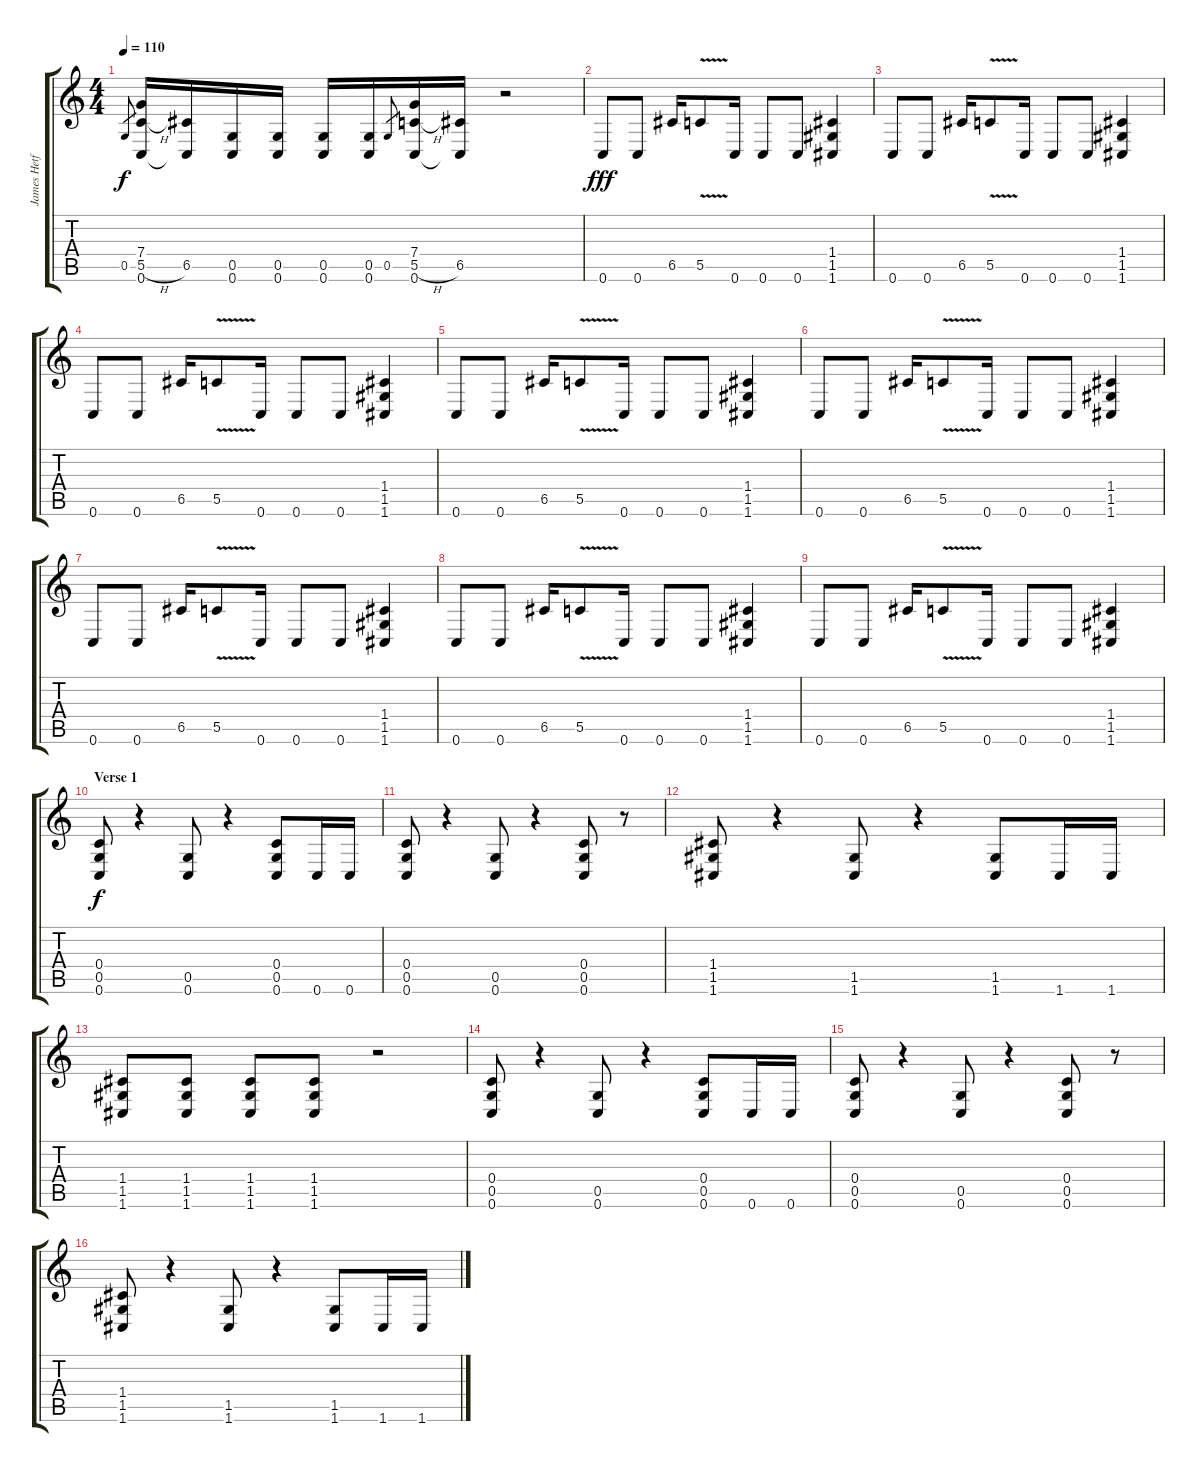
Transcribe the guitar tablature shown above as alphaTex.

\track ("James Hetfield" "James Hetf") {instrument distortionguitar}
\staff {score tabs}
\tuning (D4 A3 F3 C3 G2 C2) {hide}
\ts (4 4)
\tempo 110
\clef g2
\ks c
0.5.8{gr dy f} (7.4 5.5{h} 0.6).16 (6.5 0.6{t}).16 (0.5 0.6).16 (0.5 0.6).16 (0.5 0.6).16 (0.5 0.6).16 0.5.8{gr} (7.4 5.5{h} 0.6).16 (6.5 0.6{t}).16 r.2 |
0.6.8{dy fff} 0.6.8 6.5.16 5.5{v}.8 0.6.16 0.6.8 0.6.8 (1.4 1.5 1.6).4 |
0.6.8 0.6.8 6.5.16 5.5{v}.8 0.6.16 0.6.8 0.6.8 (1.4 1.5 1.6).4 |
0.6.8 0.6.8 6.5.16 5.5{v}.8 0.6.16 0.6.8 0.6.8 (1.4 1.5 1.6).4 |
0.6.8 0.6.8 6.5.16 5.5{v}.8 0.6.16 0.6.8 0.6.8 (1.4 1.5 1.6).4 |
0.6.8 0.6.8 6.5.16 5.5{v}.8 0.6.16 0.6.8 0.6.8 (1.4 1.5 1.6).4 |
0.6.8 0.6.8 6.5.16 5.5{v}.8 0.6.16 0.6.8 0.6.8 (1.4 1.5 1.6).4 |
0.6.8 0.6.8 6.5.16 5.5{v}.8 0.6.16 0.6.8 0.6.8 (1.4 1.5 1.6).4 |
0.6.8 0.6.8 6.5.16 5.5{v}.8 0.6.16 0.6.8 0.6.8 (1.4 1.5 1.6).4 |
\section ("" "Verse 1")
(0.4 0.5 0.6).8{dy f balance 4} r.4 (0.5 0.6).8 r.4 (0.4 0.5 0.6).8 0.6.16 0.6.16 |
(0.4 0.5 0.6).8 r.4 (0.5 0.6).8 r.4 (0.4 0.5 0.6).8 r.8 |
(1.4 1.5 1.6).8 r.4 (1.5 1.6).8 r.4 (1.5 1.6).8 1.6.16 1.6.16 |
(1.4 1.5 1.6).8{balance 8} (1.4 1.5 1.6).8 (1.4 1.5 1.6).8 (1.4 1.5 1.6).8 r.2 |
(0.4 0.5 0.6).8{balance 4} r.4 (0.5 0.6).8 r.4 (0.4 0.5 0.6).8 0.6.16 0.6.16 |
(0.4 0.5 0.6).8 r.4 (0.5 0.6).8 r.4 (0.4 0.5 0.6).8 r.8 |
(1.4 1.5 1.6).8 r.4 (1.5 1.6).8 r.4 (1.5 1.6).8 1.6.16 1.6.16
